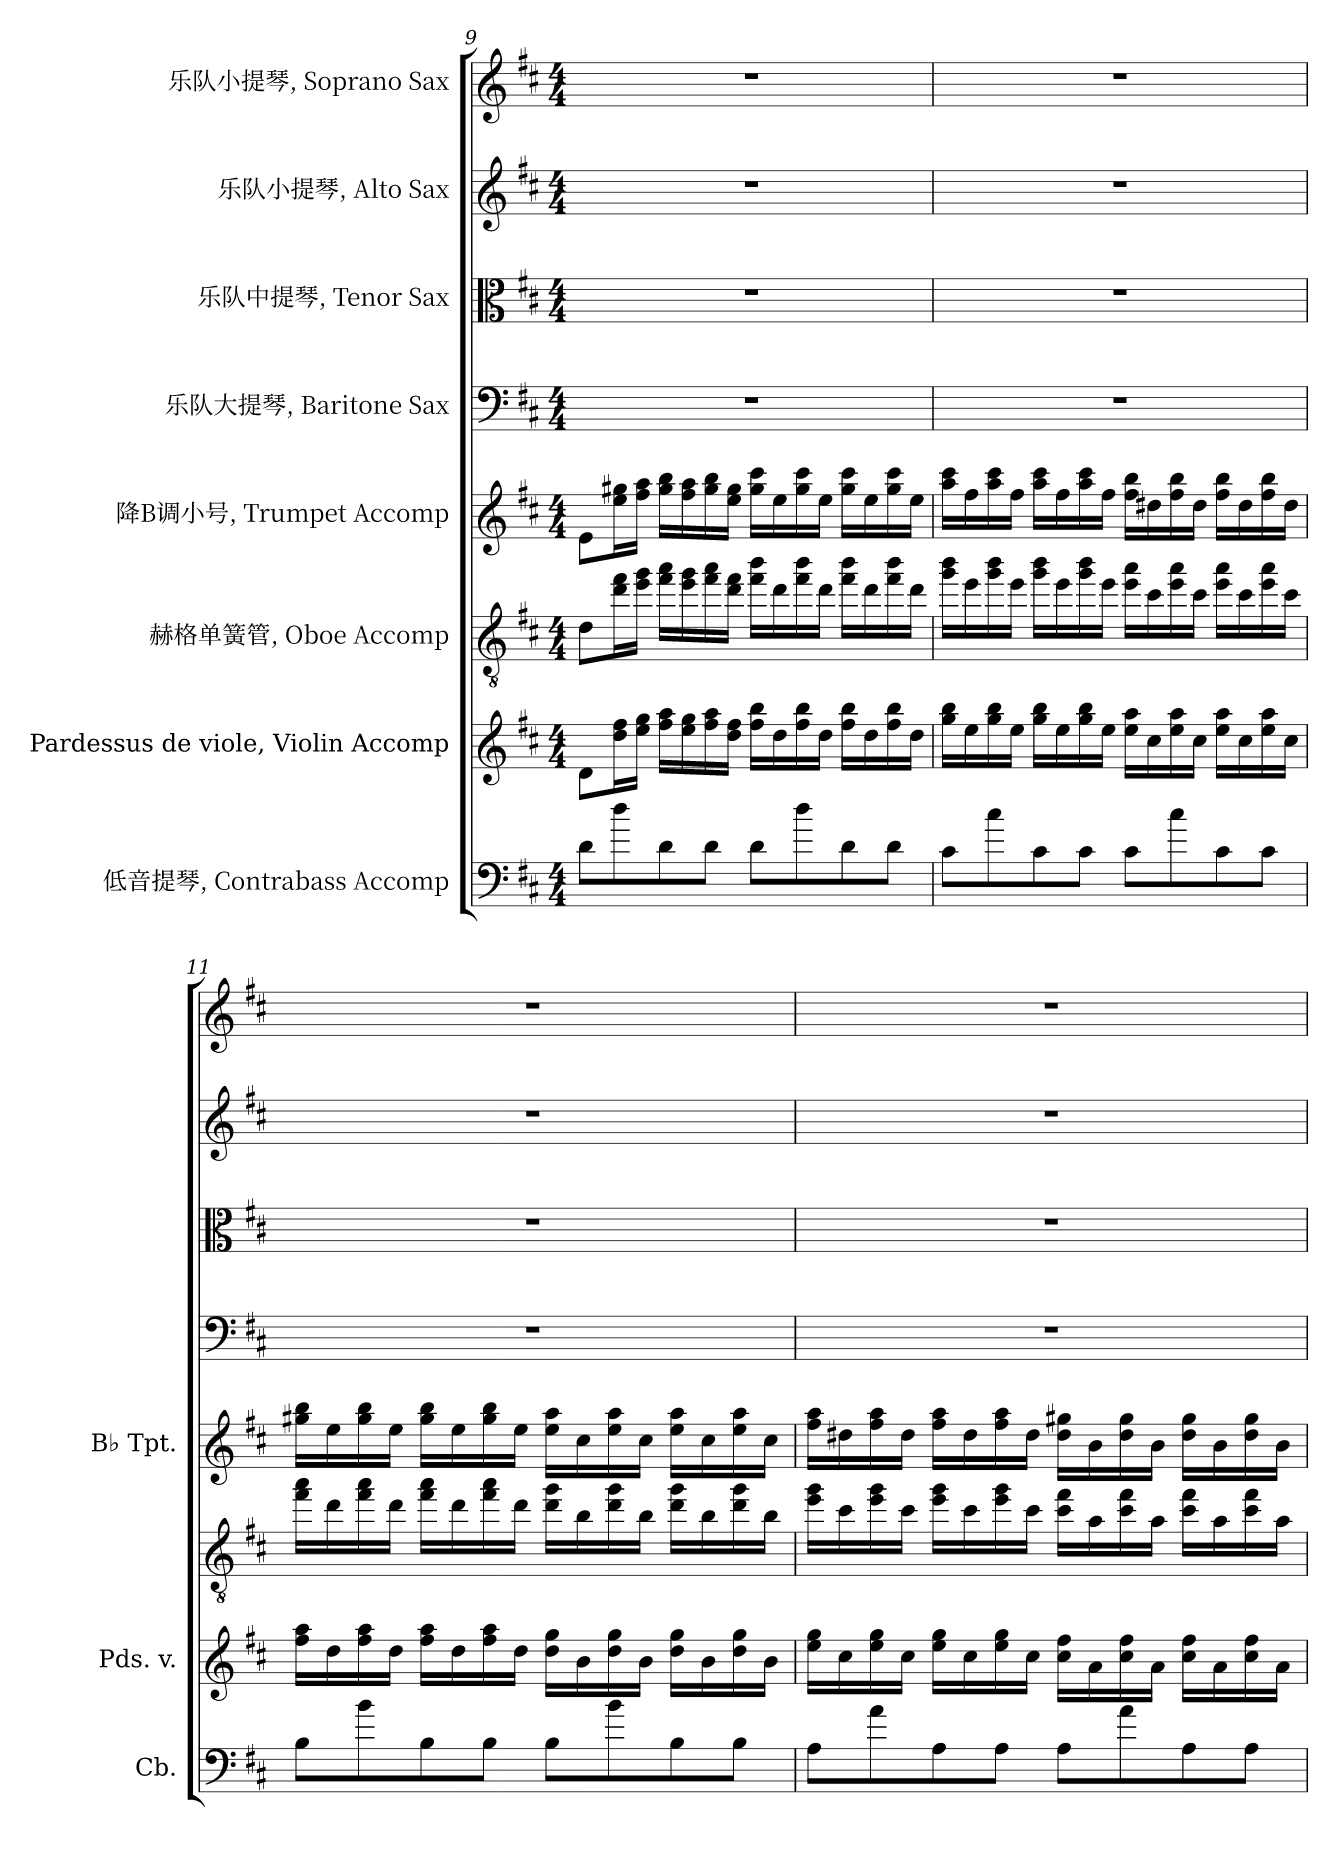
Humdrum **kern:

**kern	**kern	**kern	**kern	**kern	**kern	**kern	**kern
*part8	*part7	*part6	*part5	*part4	*part3	*part2	*part1
*staff8	*staff7	*staff6	*staff5	*staff4	*staff3	*staff2	*staff1
*I"低音提琴, Contrabass Accomp	*I"Pardessus de viole, Violin Accomp	*I"赫格单簧管, Oboe Accomp	*I"降B调小号, Trumpet Accomp	*I"乐队大提琴, Baritone Sax	*I"乐队中提琴, Tenor Sax	*I"乐队小提琴, Alto Sax	*I"乐队小提琴, Soprano Sax
*I'Cb.	*I'Pds. v.	*	*I'B♭ Tpt.	*	*	*	*
!!LO:PB:g=z
*clefF4	*clefG2	*clefGv2	*clefG2	*clefF4	*clefC3	*clefG2	*clefG2
*ITrd7c12	*	*	*ITrd1c2	*	*	*	*
*k[f#c#]	*k[f#c#]	*k[f#c#]	*k[]	*k[f#c#]	*k[f#c#]	*k[f#c#]	*k[f#c#]
*M4/4	*M4/4	*M4/4	*M4/4	*M4/4	*M4/4	*M4/4	*M4/4
=9	=9	=9	=9	=9	=9	=9	=9
8D\L	8d\L	8d\L	8d\L	1r	1r	1r	1r
8d\	16dd\ 16ff#\L	16dd\ 16ff#\L	16dd\ 16ff#X\L	.	.	.	.
.	16ee\ 16gg\JJ	16ee\ 16gg\JJ	16ee\ 16gg\JJ	.	.	.	.
8D\	16ff#\ 16aa\LL	16ff#\ 16aa\LL	16ff#\ 16aa\LL	.	.	.	.
.	16ee\ 16gg\	16ee\ 16gg\	16ee\ 16gg\	.	.	.	.
8D\J	16ff#\ 16aa\	16ff#\ 16aa\	16ff#\ 16aa\	.	.	.	.
.	16dd\ 16ff#\JJ	16dd\ 16ff#\JJ	16dd\ 16ff#\JJ	.	.	.	.
8D\L	16ff#\ 16bb\LL	16ff#\ 16bb\LL	16ff#\ 16bb\LL	.	.	.	.
.	16dd\	16dd\	16dd\	.	.	.	.
8d\	16ff#\ 16bb\	16ff#\ 16bb\	16ff#\ 16bb\	.	.	.	.
.	16dd\JJ	16dd\JJ	16dd\JJ	.	.	.	.
8D\	16ff#\ 16bb\LL	16ff#\ 16bb\LL	16ff#\ 16bb\LL	.	.	.	.
.	16dd\	16dd\	16dd\	.	.	.	.
8D\J	16ff#\ 16bb\	16ff#\ 16bb\	16ff#\ 16bb\	.	.	.	.
.	16dd\JJ	16dd\JJ	16dd\JJ	.	.	.	.
!!LO:PB:g=z
=10	=10	=10	=10	=10	=10	=10	=10
8C#\L	16gg\ 16bb\LL	16gg\ 16bb\LL	16gg\ 16bb\LL	1r	1r	1r	1r
.	16ee\	16ee\	16ee\	.	.	.	.
8c#\	16gg\ 16bb\	16gg\ 16bb\	16gg\ 16bb\	.	.	.	.
.	16ee\JJ	16ee\JJ	16ee\JJ	.	.	.	.
8C#\	16gg\ 16bb\LL	16gg\ 16bb\LL	16gg\ 16bb\LL	.	.	.	.
.	16ee\	16ee\	16ee\	.	.	.	.
8C#\J	16gg\ 16bb\	16gg\ 16bb\	16gg\ 16bb\	.	.	.	.
.	16ee\JJ	16ee\JJ	16ee\JJ	.	.	.	.
8C#\L	16ee\ 16aa\LL	16ee\ 16aa\LL	16ee\ 16aa\LL	.	.	.	.
.	16cc#\	16cc#\	16cc#X\	.	.	.	.
8c#\	16ee\ 16aa\	16ee\ 16aa\	16ee\ 16aa\	.	.	.	.
.	16cc#\JJ	16cc#\JJ	16cc#\JJ	.	.	.	.
8C#\	16ee\ 16aa\LL	16ee\ 16aa\LL	16ee\ 16aa\LL	.	.	.	.
.	16cc#\	16cc#\	16cc#\	.	.	.	.
8C#\J	16ee\ 16aa\	16ee\ 16aa\	16ee\ 16aa\	.	.	.	.
.	16cc#\JJ	16cc#\JJ	16cc#\JJ	.	.	.	.
!!LO:PB:g=z
=11	=11	=11	=11	=11	=11	=11	=11
8BB\L	16ff#\ 16aa\LL	16ff#\ 16aa\LL	16ff#X\ 16aa\LL	1r	1r	1r	1r
.	16dd\	16dd\	16dd\	.	.	.	.
8B\	16ff#\ 16aa\	16ff#\ 16aa\	16ff#\ 16aa\	.	.	.	.
.	16dd\JJ	16dd\JJ	16dd\JJ	.	.	.	.
8BB\	16ff#\ 16aa\LL	16ff#\ 16aa\LL	16ff#\ 16aa\LL	.	.	.	.
.	16dd\	16dd\	16dd\	.	.	.	.
8BB\J	16ff#\ 16aa\	16ff#\ 16aa\	16ff#\ 16aa\	.	.	.	.
.	16dd\JJ	16dd\JJ	16dd\JJ	.	.	.	.
8BB\L	16dd\ 16gg\LL	16dd\ 16gg\LL	16dd\ 16gg\LL	.	.	.	.
.	16b\	16b\	16b\	.	.	.	.
8B\	16dd\ 16gg\	16dd\ 16gg\	16dd\ 16gg\	.	.	.	.
.	16b\JJ	16b\JJ	16b\JJ	.	.	.	.
8BB\	16dd\ 16gg\LL	16dd\ 16gg\LL	16dd\ 16gg\LL	.	.	.	.
.	16b\	16b\	16b\	.	.	.	.
8BB\J	16dd\ 16gg\	16dd\ 16gg\	16dd\ 16gg\	.	.	.	.
.	16b\JJ	16b\JJ	16b\JJ	.	.	.	.
!!LO:PB:g=z
=12	=12	=12	=12	=12	=12	=12	=12
8AA\L	16ee\ 16gg\LL	16ee\ 16gg\LL	16ee\ 16gg\LL	1r	1r	1r	1r
.	16cc#\	16cc#\	16cc#X\	.	.	.	.
8A\	16ee\ 16gg\	16ee\ 16gg\	16ee\ 16gg\	.	.	.	.
.	16cc#\JJ	16cc#\JJ	16cc#\JJ	.	.	.	.
8AA\	16ee\ 16gg\LL	16ee\ 16gg\LL	16ee\ 16gg\LL	.	.	.	.
.	16cc#\	16cc#\	16cc#\	.	.	.	.
8AA\J	16ee\ 16gg\	16ee\ 16gg\	16ee\ 16gg\	.	.	.	.
.	16cc#\JJ	16cc#\JJ	16cc#\JJ	.	.	.	.
8AA\L	16cc#\ 16ff#\LL	16cc#\ 16ff#\LL	16cc#\ 16ff#X\LL	.	.	.	.
.	16a\	16a\	16a\	.	.	.	.
8A\	16cc#\ 16ff#\	16cc#\ 16ff#\	16cc#\ 16ff#\	.	.	.	.
.	16a\JJ	16a\JJ	16a\JJ	.	.	.	.
8AA\	16cc#\ 16ff#\LL	16cc#\ 16ff#\LL	16cc#\ 16ff#\LL	.	.	.	.
.	16a\	16a\	16a\	.	.	.	.
8AA\J	16cc#\ 16ff#\	16cc#\ 16ff#\	16cc#\ 16ff#\	.	.	.	.
.	16a\JJ	16a\JJ	16a\JJ	.	.	.	.
=	=	=	=	=	=	=	=
*-	*-	*-	*-	*-	*-	*-	*-
